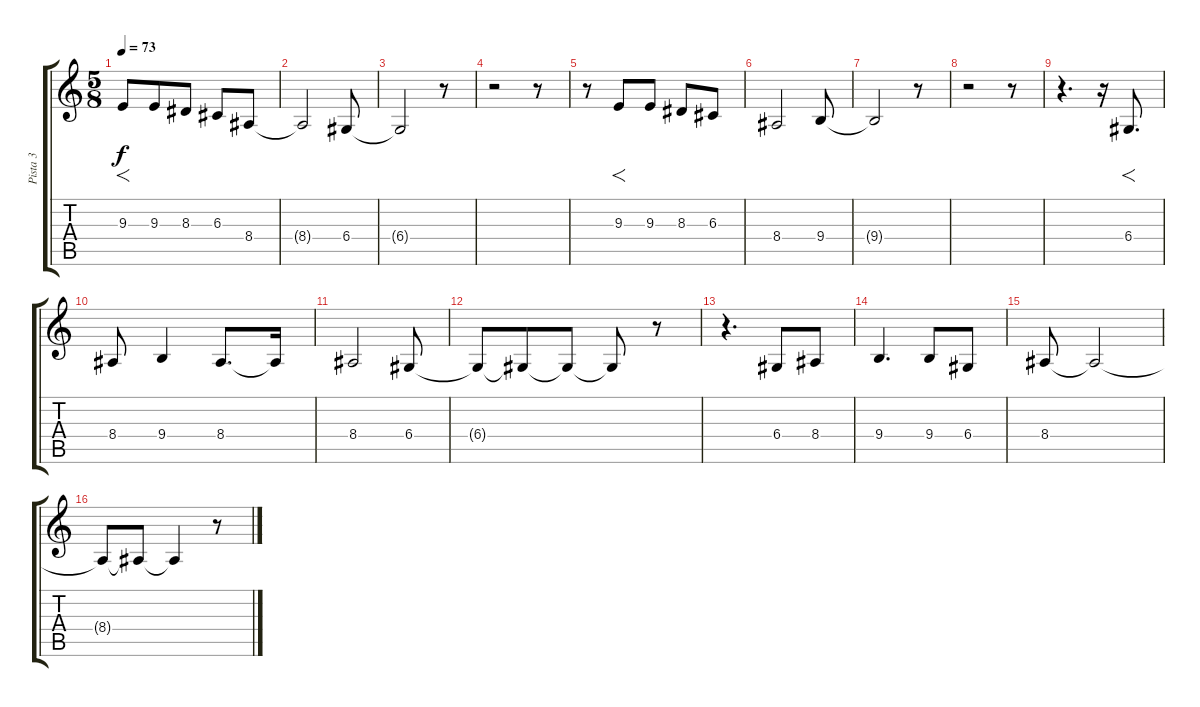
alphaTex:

\track ("Pista 3" "Pista 3") {instrument cello}
\staff {score tabs}
\tuning (E4 B3 G3 D3 A2 E2) {hide}
\ts (5 8)
\tempo 73
\clef g2
\ks c
9.3.8{f dy f} 9.3.8 8.3.8 6.3.8 8.4.8 |
8.4{t}.2 6.4.8 |
6.4{t}.2 r.8 |
r.2 r.8 |
r.8 9.3.8{f} 9.3.8 8.3.8 6.3.8 |
8.4.2 9.4.8 |
9.4{t}.2 r.8 |
r.2 r.8 |
r.4{d} r.16 6.4.8{f d} |
8.4.8 9.4.4 8.4.8{d} 8.4{t}.16 |
8.4.2 6.4.8 |
6.4{t}.8 6.4{t}.8 6.4{t}.8 6.4{t}.8 r.8 |
r.4{d} 6.4.8 8.4.8 |
9.4.4{d} 9.4.8 6.4.8 |
8.4.8 8.4{t}.2 |
8.4{t}.8 8.4{t}.8 8.4{t}.4 r.8
